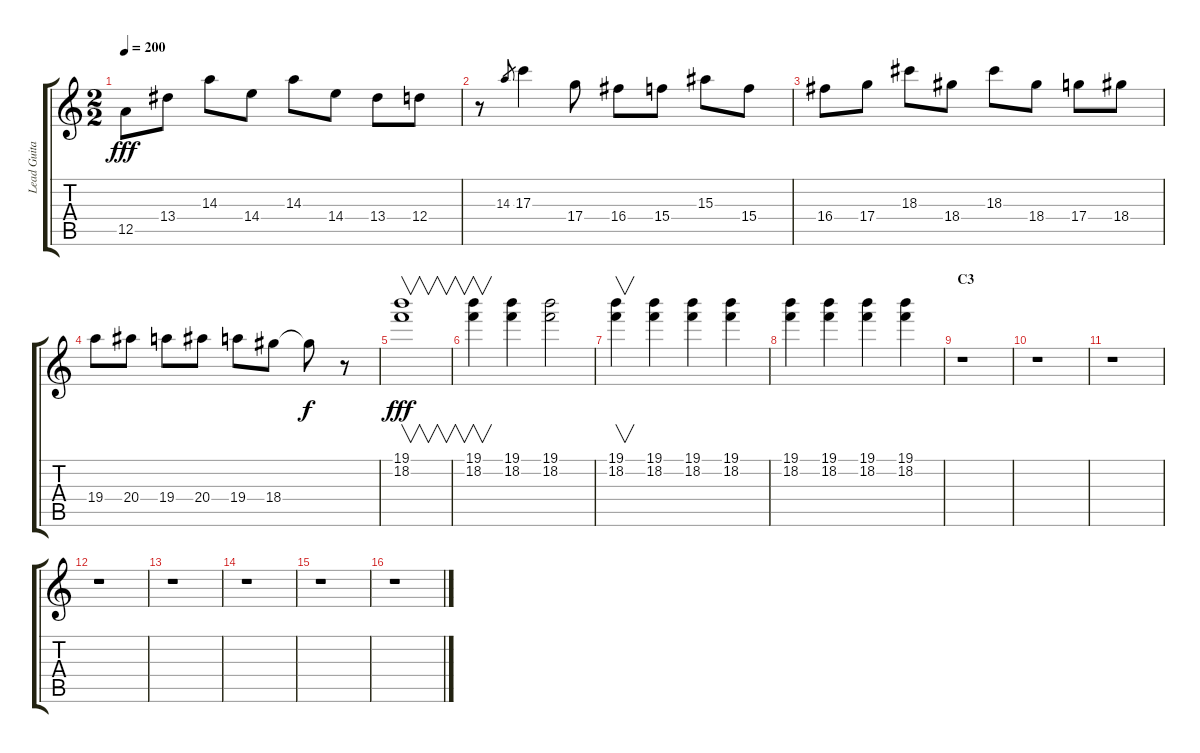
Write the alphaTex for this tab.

\track ("Lead Guitar" "Lead Guita") {instrument distortionguitar}
\staff {score tabs}
\tuning (E4 B3 G3 D3 A2 E2) {hide}
\ts (2 2)
\tempo 200
\clef g2
\ks c
12.5.8{dy fff} 13.4.8 14.3.8 14.4.8 14.3.8 14.4.8 13.4.8 12.4.8 |
r.8 14.3.8{gr} 17.3.4 17.4.8 16.4.8 15.4.8 15.3.8 15.4.8 |
16.4.8 17.4.8 18.3.8 18.4.8 18.3.8 18.4.8 17.4.8 18.4.8 |
19.4.8 20.4.8 19.4.8 20.4.8 19.4.8 18.4.8 18.4{t}.8{dy f} r.8 |
(19.1 18.2).1{v dy fff} |
(19.1 18.2).4{v} (19.1 18.2).4 (19.1 18.2).2 |
(19.1 18.2).4{v} (19.1 18.2).4 (19.1 18.2).4 (19.1 18.2).4 |
(19.1 18.2).4 (19.1 18.2).4 (19.1 18.2).4 (19.1 18.2).4 |
\section ("" "C3")
r.1 |
r.1 |
r.1 |
r.1 |
r.1 |
r.1 |
r.1 |
r.1
